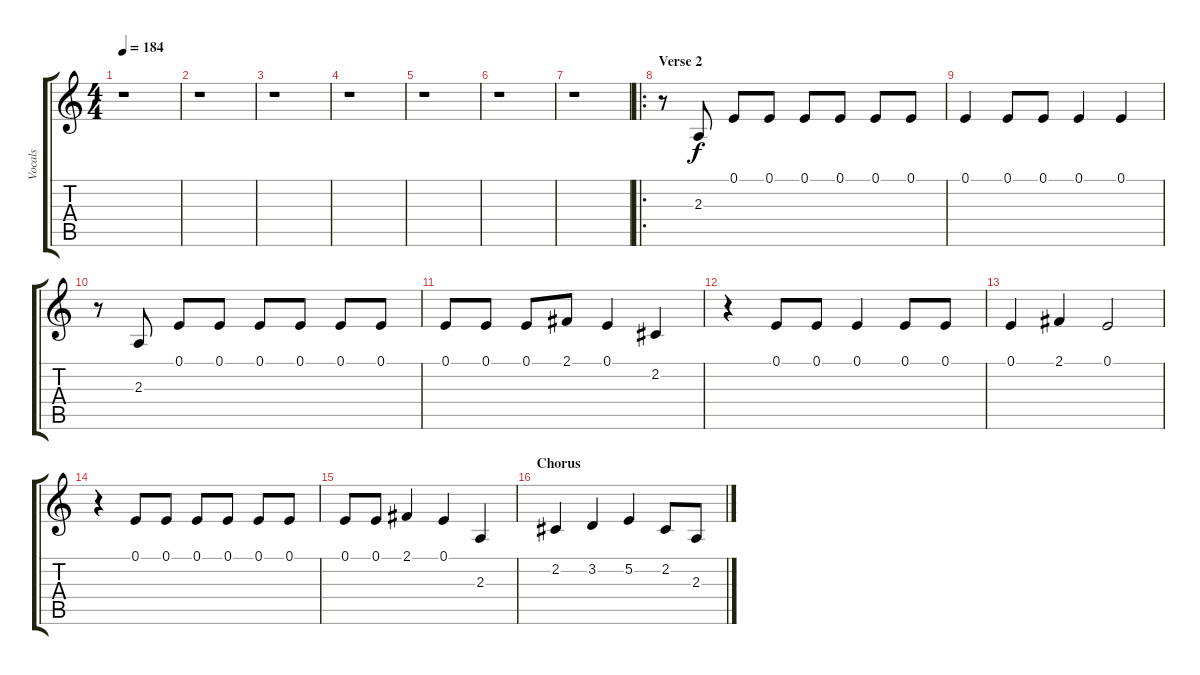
\track ("Vocals" "Vocals") {instrument lead1square}
\staff {score tabs}
\tuning (E4 B3 G3 D3 A2 E2) {hide}
\ts (4 4)
\tempo 184
\clef g2
\ks c
r.1{dy f} |
r.1 |
r.1 |
r.1 |
r.1 |
r.1 |
r.1 |
\ro
\section ("" "Verse 2")
r.8 2.3.8 0.1.8 0.1.8 0.1.8 0.1.8 0.1.8 0.1.8 |
0.1.4 0.1.8 0.1.8 0.1.4 0.1.4 |
r.8 2.3.8 0.1.8 0.1.8 0.1.8 0.1.8 0.1.8 0.1.8 |
0.1.8 0.1.8 0.1.8 2.1.8 0.1.4 2.2.4 |
r.4 0.1.8 0.1.8 0.1.4 0.1.8 0.1.8 |
0.1.4 2.1.4 0.1.2 |
r.4 0.1.8 0.1.8 0.1.8 0.1.8 0.1.8 0.1.8 |
0.1.8 0.1.8 2.1.4 0.1.4 2.3.4 |
\section ("" "Chorus")
2.2.4 3.2.4 5.2.4 2.2.8 2.3.8
